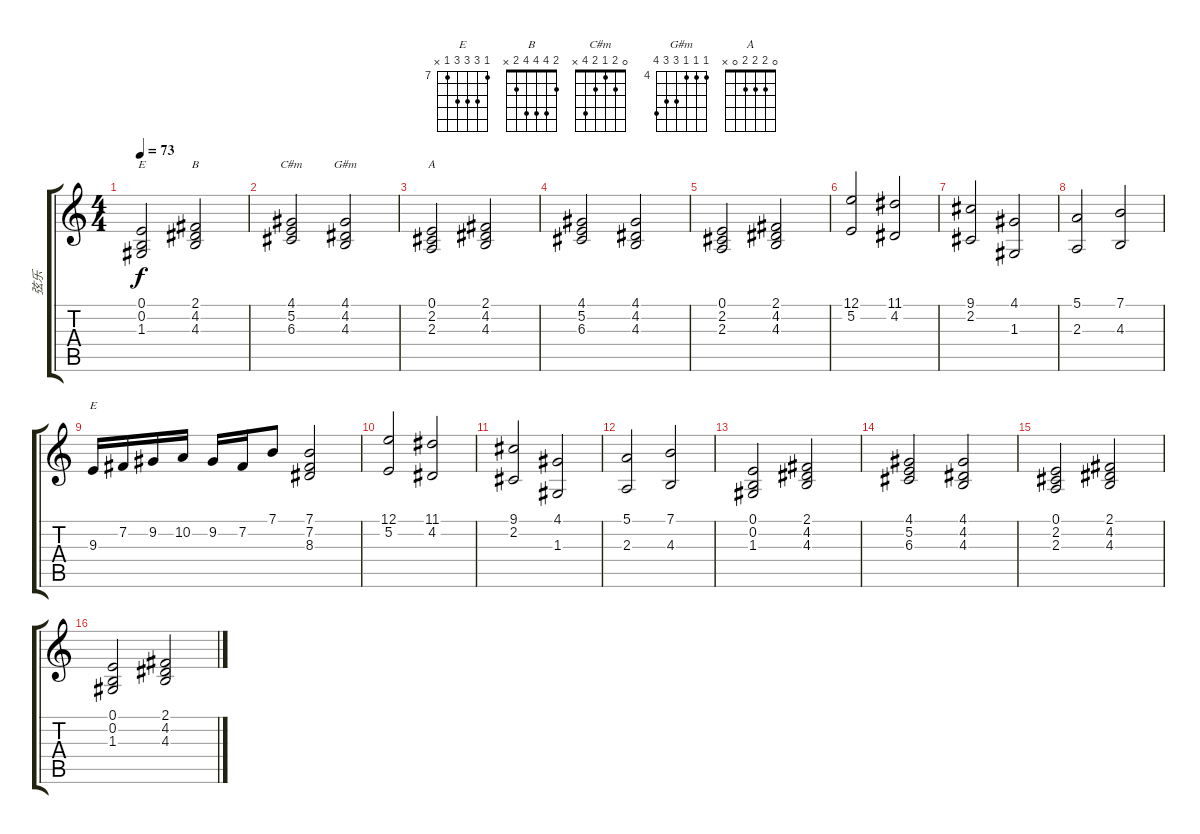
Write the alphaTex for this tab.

\track ("弦乐" "弦乐") {instrument synthstrings1}
\staff {score tabs}
\tuning (E4 B3 G3 D3 A2 E2) {hide}
\chord ("E" 0 0 1 2 2 0)
\chord ("B" 2 4 4 4 2 x)
\chord ("C#m" 0 2 1 2 4 x)
\chord ("G#m" 4 4 4 6 6 7) {firstfret 4}
\chord ("A" 0 2 2 2 0 x)
\chord ("E" 7 9 9 9 7 x) {firstfret 7}
\ts (4 4)
\tempo 73
\clef g2
\ks c
(0.1 0.2 1.3).2{ch "E" dy f} (2.1 4.2 4.3).2{ch "B"} |
(4.1 5.2 6.3).2{ch "C#m"} (4.1 4.2 4.3).2{ch "G#m"} |
(0.1 2.2 2.3).2{ch "A"} (2.1 4.2 4.3).2 |
(4.1 5.2 6.3).2 (4.1 4.2 4.3).2 |
(0.1 2.2 2.3).2 (2.1 4.2 4.3).2 |
(12.1 5.2).2 (11.1 4.2).2 |
(9.1 2.2).2 (4.1 1.3).2 |
(5.1 2.3).2 (7.1 4.3).2 |
9.3.16{ch "E" volume 16} 7.2.16 9.2.16 10.2.16 9.2.16 7.2.16 7.1.8 (7.1 7.2 8.3).2{volume 7} |
(12.1 5.2).2 (11.1 4.2).2 |
(9.1 2.2).2 (4.1 1.3).2 |
(5.1 2.3).2 (7.1 4.3).2 |
(0.1 0.2 1.3).2 (2.1 4.2 4.3).2 |
(4.1 5.2 6.3).2 (4.1 4.2 4.3).2 |
(0.1 2.2 2.3).2 (2.1 4.2 4.3).2 |
(0.1 0.2 1.3).2 (2.1 4.2 4.3).2
